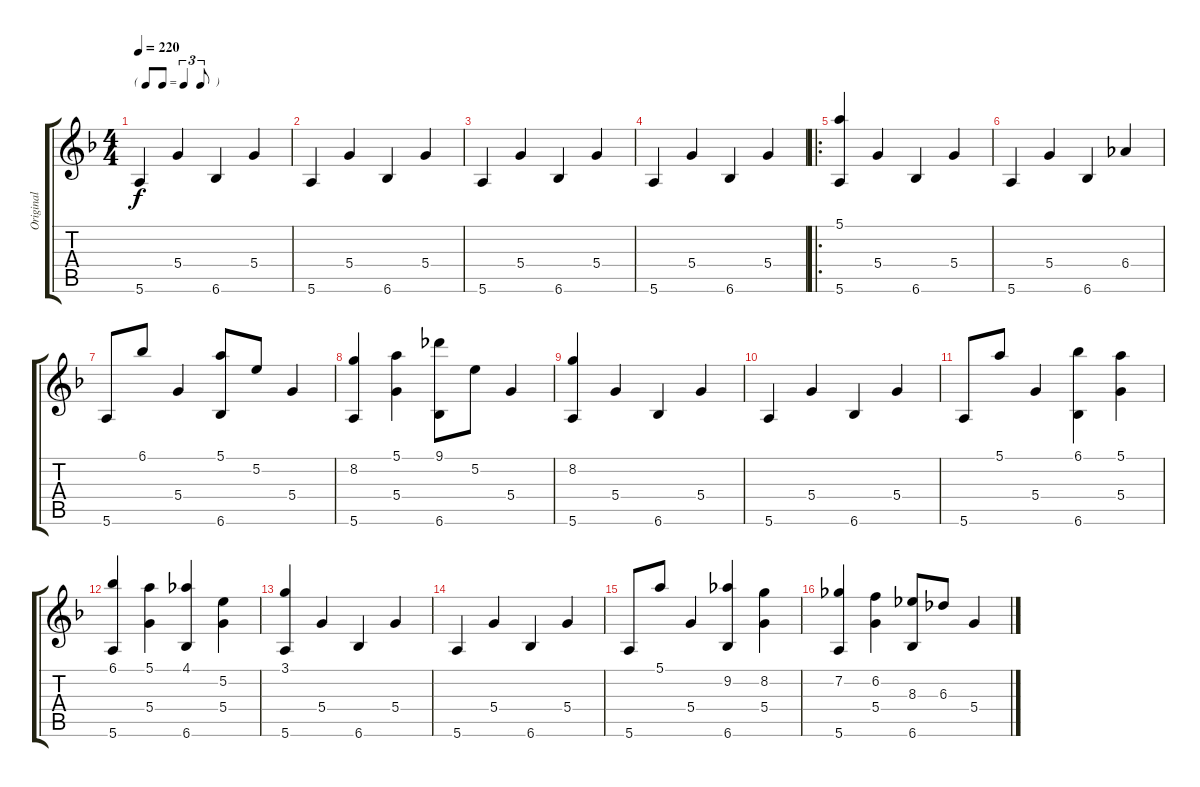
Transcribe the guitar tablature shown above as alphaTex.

\track ("Original" "Original") {instrument electricguitarjazz}
\staff {score tabs}
\tuning (E4 B3 G3 D3 A2 E2) {hide}
\ts (4 4)
\tf triplet8th
\tempo 220
\clef g2
\ks dminor
5.6.4{dy f instrument electricguitarjazz} 5.4.4 6.6.4 5.4.4 |
5.6.4 5.4.4 6.6.4 5.4.4 |
5.6.4 5.4.4 6.6.4 5.4.4 |
5.6.4 5.4.4 6.6.4 5.4.4 |
\ro
(5.1 5.6).4 5.4.4 6.6.4 5.4.4 |
5.6.4 5.4.4 6.6.4 6.4.4 |
5.6.8 6.1.8 5.4.4 (5.1 6.6).8 5.2.8 5.4.4 |
(8.2 5.6).4 (5.1 5.4).4 (9.1 6.6).8 5.2.8 5.4.4 |
(8.2 5.6).4 5.4.4 6.6.4 5.4.4 |
5.6.4 5.4.4 6.6.4 5.4.4 |
5.6.8 5.1.8 5.4.4 (6.1 6.6).4 (5.1 5.4).4 |
(6.1 5.6).4 (5.1 5.4).4 (4.1 6.6).4 (5.2 5.4).4 |
(3.1 5.6).4 5.4.4 6.6.4 5.4.4 |
5.6.4 5.4.4 6.6.4 5.4.4 |
5.6.8 5.1.8 5.4.4 (9.2 6.6).4 (8.2 5.4).4 |
(7.2 5.6).4 (6.2 5.4).4 (8.3 6.6).8 6.3.8 5.4.4
